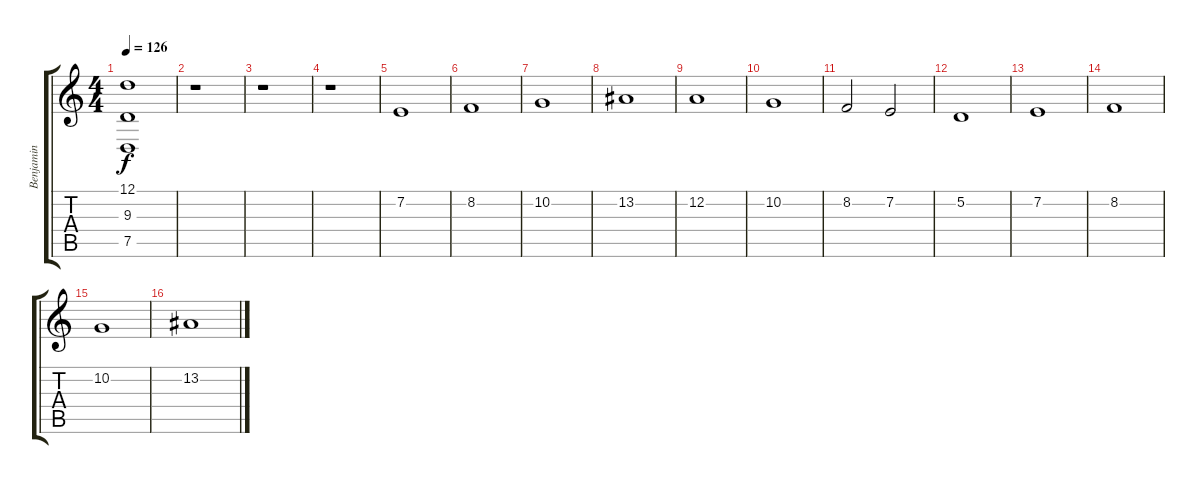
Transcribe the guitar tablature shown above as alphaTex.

\track ("Benjamin " "Benjamin ") {instrument stringensemble1}
\staff {score tabs}
\tuning (D4 A3 F3 C3 G2 D2) {hide}
\ts (4 4)
\tempo 126
\clef g2
\ks c
(12.1{t} 9.3{t} 7.5{t}).1{dy f} |
r.1 |
r.1 |
r.1{volume 13 balance 10 instrument stringensemble1} |
7.2.1 |
8.2.1 |
10.2.1 |
13.2.1 |
12.2.1 |
10.2.1 |
8.2.2 7.2.2 |
5.2.1 |
7.2.1 |
8.2.1 |
10.2.1 |
13.2.1
